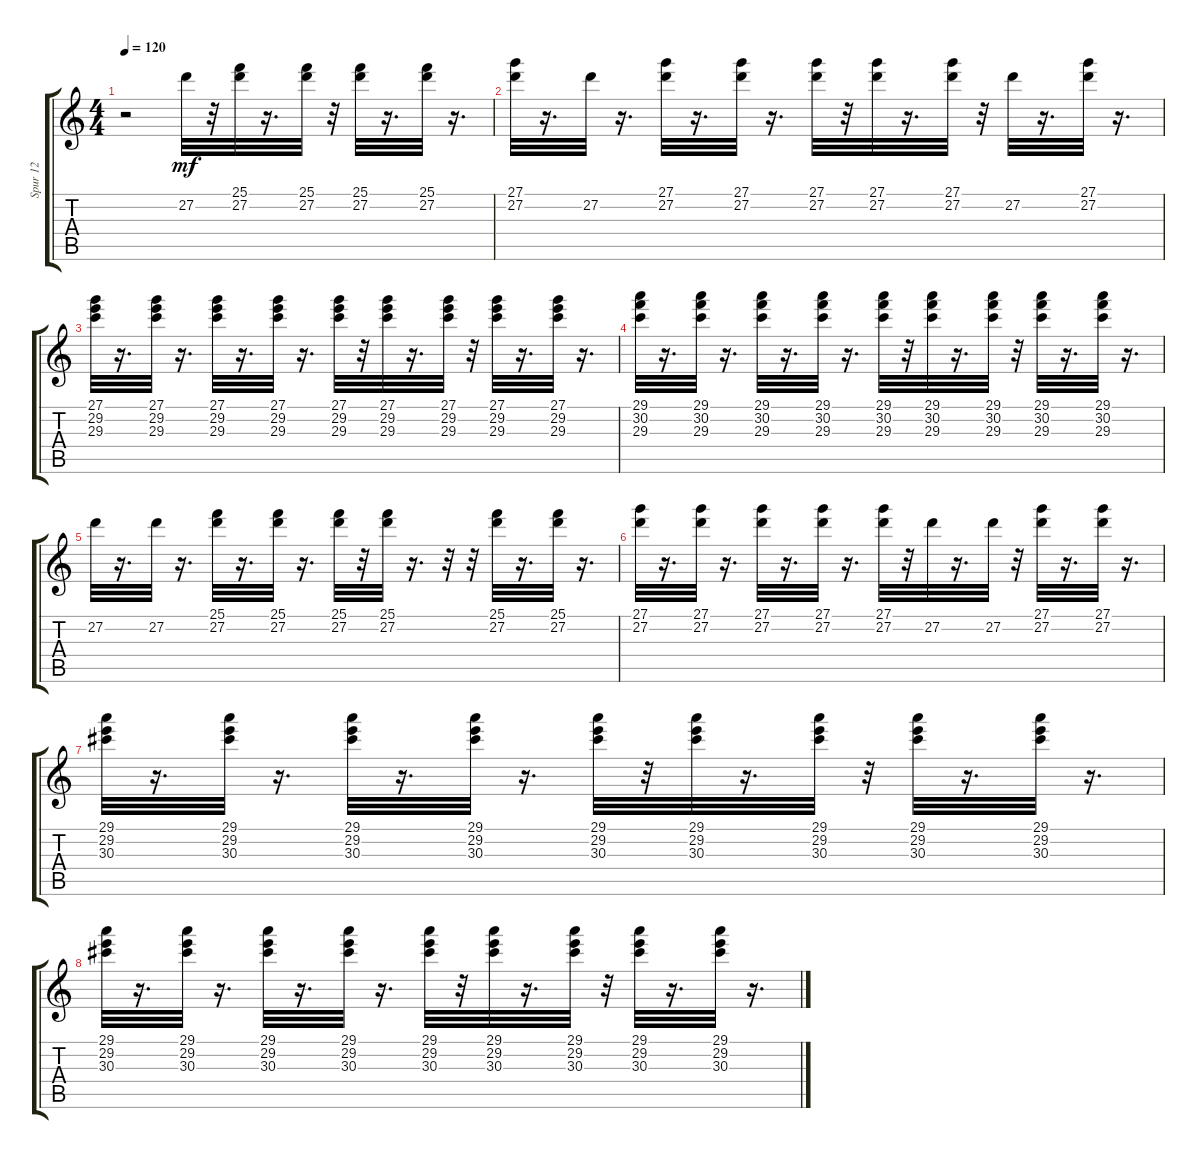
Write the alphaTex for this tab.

\track ("Spur 12" "Spur 12") {instrument percussiveorgan}
\staff {score tabs}
\tuning (E4 B3 G3 D3 A2 E2) {hide}
\ts (4 4)
\tempo 120
\clef g2
\ks c
r.2{dy mf} 27.2.32 r.32 (25.1 27.2).32 r.16{d} (25.1 27.2).32 r.32 (25.1 27.2).32 r.16{d} (25.1 27.2).32 r.16{d} |
(27.1 27.2).32 r.16{d} 27.2.32 r.16{d} (27.1 27.2).32 r.16{d} (27.1 27.2).32 r.16{d} (27.1 27.2).32 r.32 (27.1 27.2).32 r.16{d} (27.1 27.2).32 r.32 27.2.32 r.16{d} (27.1 27.2).32 r.16{d} |
(27.1 29.2 29.3).32 r.16{d} (27.1 29.2 29.3).32 r.16{d} (27.1 29.2 29.3).32 r.16{d} (27.1 29.2 29.3).32 r.16{d} (27.1 29.2 29.3).32 r.32 (27.1 29.2 29.3).32 r.16{d} (27.1 29.2 29.3).32 r.32 (27.1 29.2 29.3).32 r.16{d} (27.1 29.2 29.3).32 r.16{d} |
(29.1 30.2 29.3).32 r.16{d} (29.1 30.2 29.3).32 r.16{d} (29.1 30.2 29.3).32 r.16{d} (29.1 30.2 29.3).32 r.16{d} (29.1 30.2 29.3).32 r.32 (29.1 30.2 29.3).32 r.16{d} (29.1 30.2 29.3).32 r.32 (29.1 30.2 29.3).32 r.16{d} (29.1 30.2 29.3).32 r.16{d} |
27.2.32 r.16{d} 27.2.32 r.16{d} (25.1 27.2).32 r.16{d} (25.1 27.2).32 r.16{d} (25.1 27.2).32 r.32 (25.1 27.2).32 r.16{d} r.32 r.32 (25.1 27.2).32 r.16{d} (25.1 27.2).32 r.16{d} |
(27.1 27.2).32 r.16{d} (27.1 27.2).32 r.16{d} (27.1 27.2).32 r.16{d} (27.1 27.2).32 r.16{d} (27.1 27.2).32 r.32 27.2.32 r.16{d} 27.2.32 r.32 (27.1 27.2).32 r.16{d} (27.1 27.2).32 r.16{d} |
(29.1 29.2 30.3).32 r.16{d} (29.1 29.2 30.3).32 r.16{d} (29.1 29.2 30.3).32 r.16{d} (29.1 29.2 30.3).32 r.16{d} (29.1 29.2 30.3).32 r.32 (29.1 29.2 30.3).32 r.16{d} (29.1 29.2 30.3).32 r.32 (29.1 29.2 30.3).32 r.16{d} (29.1 29.2 30.3).32 r.16{d} |
(29.1 29.2 30.3).32 r.16{d} (29.1 29.2 30.3).32 r.16{d} (29.1 29.2 30.3).32 r.16{d} (29.1 29.2 30.3).32 r.16{d} (29.1 29.2 30.3).32 r.32 (29.1 29.2 30.3).32 r.16{d} (29.1 29.2 30.3).32 r.32 (29.1 29.2 30.3).32 r.16{d} (29.1 29.2 30.3).32 r.16{d}
